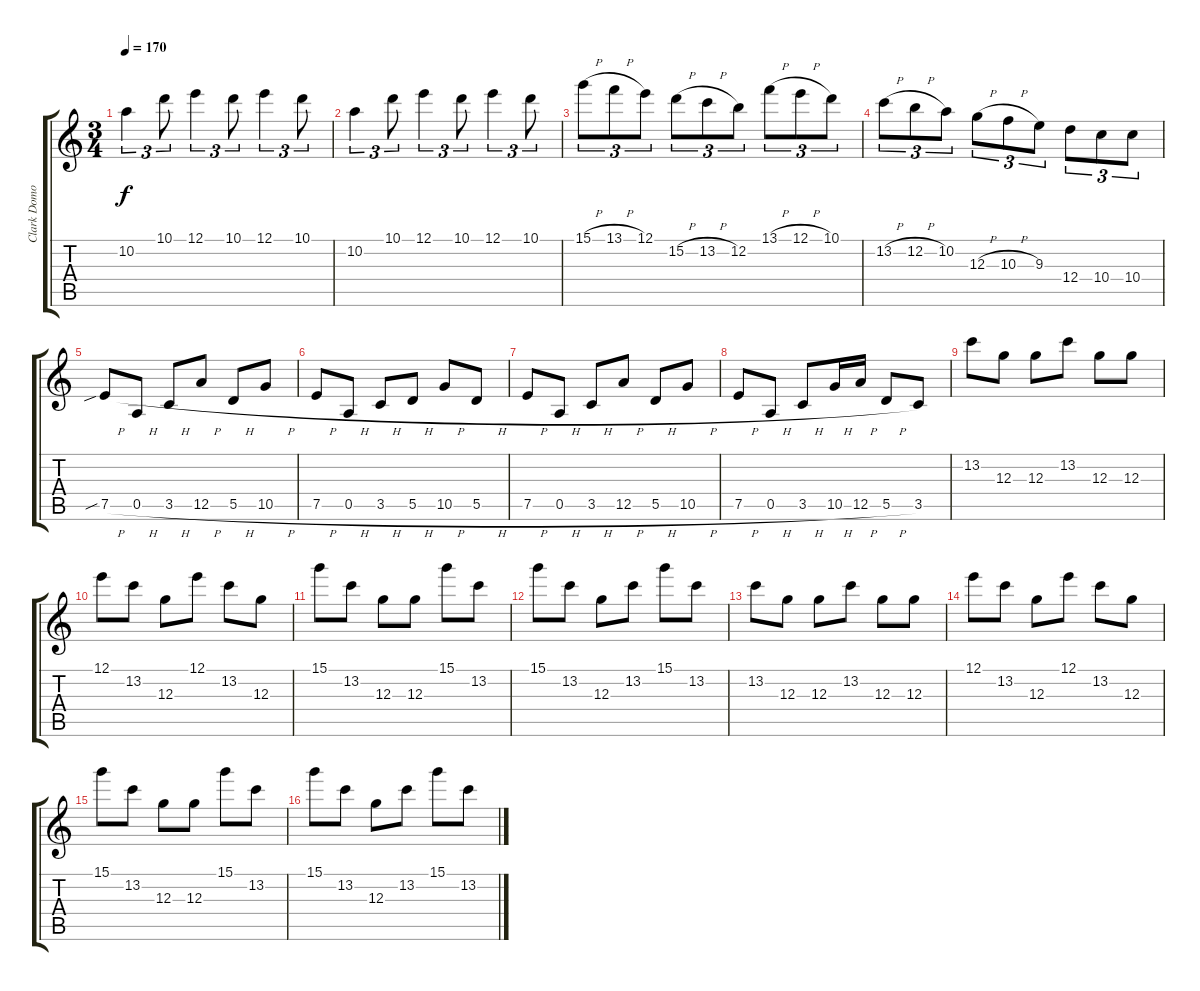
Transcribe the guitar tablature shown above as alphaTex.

\track ("Clark Domoe" "Clark Domo") {instrument overdrivenguitar}
\staff {score tabs}
\tuning (E4 B3 G3 D3 A2 E2) {hide}
\ts (3 4)
\tempo 170
\clef g2
\ks c
10.2.4{tu (3 2) dy f} 10.1.8{tu (3 2)} 12.1.4{tu (3 2)} 10.1.8{tu (3 2)} 12.1.4{tu (3 2)} 10.1.8{tu (3 2)} |
10.2.4{tu (3 2)} 10.1.8{tu (3 2)} 12.1.4{tu (3 2)} 10.1.8{tu (3 2)} 12.1.4{tu (3 2)} 10.1.8{tu (3 2)} |
15.1{h}.8{tu (3 2)} 13.1{h}.8{tu (3 2)} 12.1.8{tu (3 2)} 15.2{h}.8{tu (3 2)} 13.2{h}.8{tu (3 2)} 12.2.8{tu (3 2)} 13.1{h}.8{tu (3 2)} 12.1{h}.8{tu (3 2)} 10.1.8{tu (3 2)} |
13.2{h}.8{tu (3 2)} 12.2{h}.8{tu (3 2)} 10.2.8{tu (3 2)} 12.3{h}.8{tu (3 2)} 10.3{h}.8{tu (3 2)} 9.3.8{tu (3 2)} 12.4.8{tu (3 2)} 10.4.8{tu (3 2)} 10.4.8{tu (3 2)} |
7.5{sib h}.8 0.5{h}.8 3.5{h}.8 12.5{h}.8 5.5{h}.8 10.5{h}.8 |
7.5{h}.8 0.5{h}.8 3.5{h}.8 5.5{h}.8 10.5{h}.8 5.5{h}.8 |
7.5{h}.8 0.5{h}.8 3.5{h}.8 12.5{h}.8 5.5{h}.8 10.5{h}.8 |
7.5{h}.8 0.5{h}.8 3.5{h}.8 10.5{h}.16 12.5{h}.16 5.5{h}.8 3.5.8 |
13.2.8 12.3.8 12.3.8 13.2.8 12.3.8 12.3.8 |
12.1.8 13.2.8 12.3.8 12.1.8 13.2.8 12.3.8 |
15.1.8 13.2.8 12.3.8 12.3.8 15.1.8 13.2.8 |
15.1.8 13.2.8 12.3.8 13.2.8 15.1.8 13.2.8 |
13.2.8 12.3.8 12.3.8 13.2.8 12.3.8 12.3.8 |
12.1.8 13.2.8 12.3.8 12.1.8 13.2.8 12.3.8 |
15.1.8 13.2.8 12.3.8 12.3.8 15.1.8 13.2.8 |
15.1.8 13.2.8 12.3.8 13.2.8 15.1.8 13.2.8
